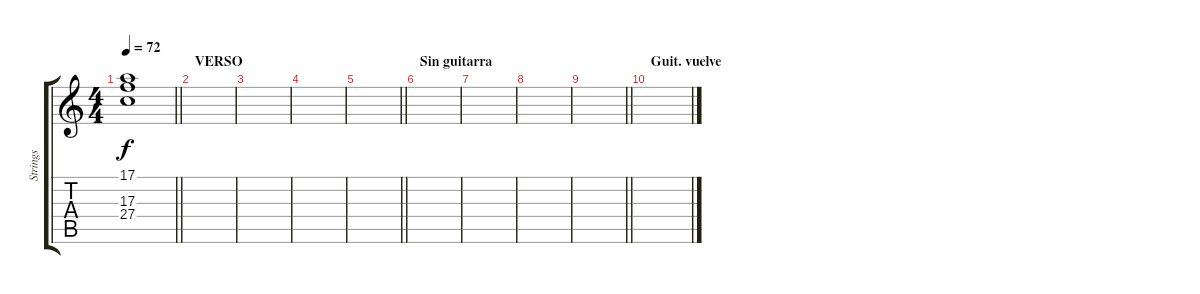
\track ("Strings" "Strings") {instrument synthstrings2}
\staff {score tabs}
\tuning (E4 B3 G3 D3 A2 E2) {hide}
\ts (4 4)
\tempo 72
\clef g2
\barLineRight lightlight
\ks c
(17.1 17.3 27.4).1{dy f} |
\section ("" "VERSO")
|
|
|
\barLineRight lightlight
|
\section ("" "Sin guitarra")
|
|
|
\barLineRight lightlight
|
\section ("" "Guit. vuelve")
